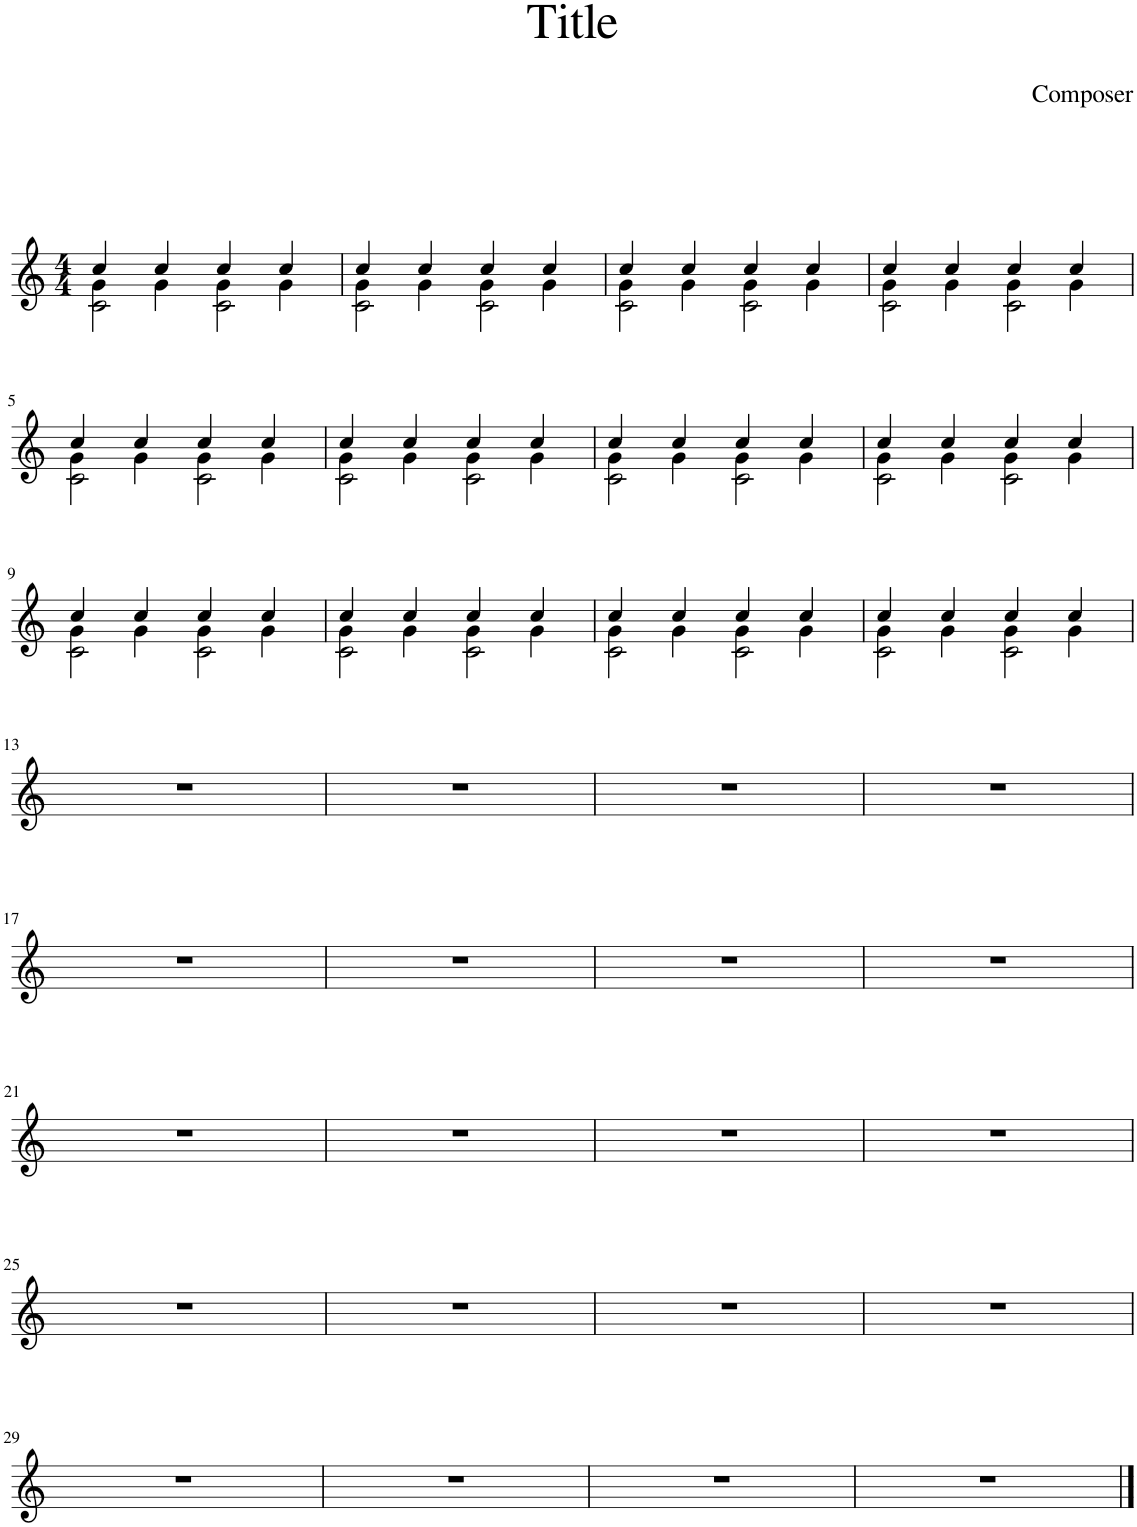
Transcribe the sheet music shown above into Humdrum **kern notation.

**kern
*part1
*staff1
*I"Piano
*I'Pno.
*clefG2
*k[]
*M4/4
=1
*^
*	*^
4cc/	4g\	2c\
4cc/	4g\	.
4cc/	4g\	2c\
4cc/	4g\	.
=2	=2	=2
4cc/	4g\	2c\
4cc/	4g\	.
4cc/	4g\	2c\
4cc/	4g\	.
=3	=3	=3
4cc/	4g\	2c\
4cc/	4g\	.
4cc/	4g\	2c\
4cc/	4g\	.
=4	=4	=4
4cc/	4g\	2c\
4cc/	4g\	.
4cc/	4g\	2c\
4cc/	4g\	.
!!LO:LB:g=z	!!	!!
=5	=5	=5
4cc/	4g\	2c\
4cc/	4g\	.
4cc/	4g\	2c\
4cc/	4g\	.
=6	=6	=6
4cc/	4g\	2c\
4cc/	4g\	.
4cc/	4g\	2c\
4cc/	4g\	.
=7	=7	=7
4cc/	4g\	2c\
4cc/	4g\	.
4cc/	4g\	2c\
4cc/	4g\	.
=8	=8	=8
4cc/	4g\	2c\
4cc/	4g\	.
4cc/	4g\	2c\
4cc/	4g\	.
!!LO:LB:g=z	!!	!!
=9	=9	=9
4cc/	4g\	2c\
4cc/	4g\	.
4cc/	4g\	2c\
4cc/	4g\	.
=10	=10	=10
4cc/	4g\	2c\
4cc/	4g\	.
4cc/	4g\	2c\
4cc/	4g\	.
=11	=11	=11
4cc/	4g\	2c\
4cc/	4g\	.
4cc/	4g\	2c\
4cc/	4g\	.
=12	=12	=12
4cc/	4g\	2c\
4cc/	4g\	.
4cc/	4g\	2c\
4cc/	4g\	.
*v	*v	*v
!!LO:LB:g=z
=13
1r
=14
1r
=15
1r
=16
1r
!!LO:LB:g=z
=17
1r
=18
1r
=19
1r
=20
1r
!!LO:LB:g=z
=21
1r
=22
1r
=23
1r
=24
1r
!!LO:LB:g=z
=25
1r
=26
1r
=27
1r
=28
1r
!!LO:LB:g=z
=29
1r
=30
1r
=31
1r
=32
1r
==
*-
